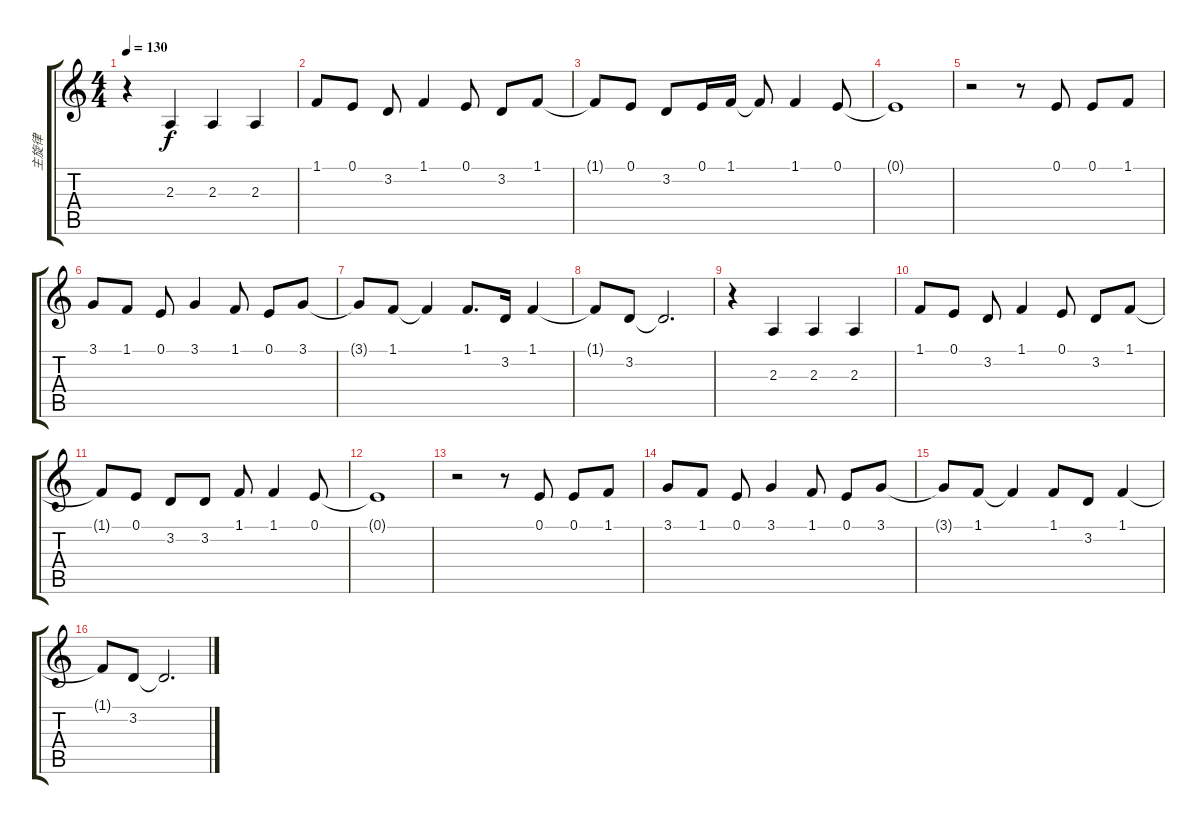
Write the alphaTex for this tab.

\track ("主旋律" "主旋律") {instrument synthvoice}
\staff {score tabs}
\tuning (E4 B3 G3 D3 A2 E2) {hide}
\ts (4 4)
\tempo 130
\clef g2
\ks c
r.4{dy f} 2.3.4 2.3.4 2.3.4 |
1.1.8 0.1.8 3.2.8 1.1.4 0.1.8 3.2.8 1.1.8 |
1.1{t}.8 0.1.8 3.2.8 0.1.16 1.1.16 1.1{t}.8 1.1.4 0.1.8 |
0.1{t}.1 |
r.2 r.8 0.1.8 0.1.8 1.1.8 |
3.1.8 1.1.8 0.1.8 3.1.4 1.1.8 0.1.8 3.1.8 |
3.1{t}.8 1.1.8 1.1{t}.4 1.1.8{d} 3.2.16 1.1.4 |
1.1{t}.8 3.2.8 3.2{t}.2{d} |
r.4 2.3.4 2.3.4 2.3.4 |
1.1.8 0.1.8 3.2.8 1.1.4 0.1.8 3.2.8 1.1.8 |
1.1{t}.8 0.1.8 3.2.8 3.2.8 1.1.8 1.1.4 0.1.8 |
0.1{t}.1 |
r.2 r.8 0.1.8 0.1.8 1.1.8 |
3.1.8 1.1.8 0.1.8 3.1.4 1.1.8 0.1.8 3.1.8 |
3.1{t}.8 1.1.8 1.1{t}.4 1.1.8 3.2.8 1.1.4 |
1.1{t}.8 3.2.8 3.2{t}.2{d}
